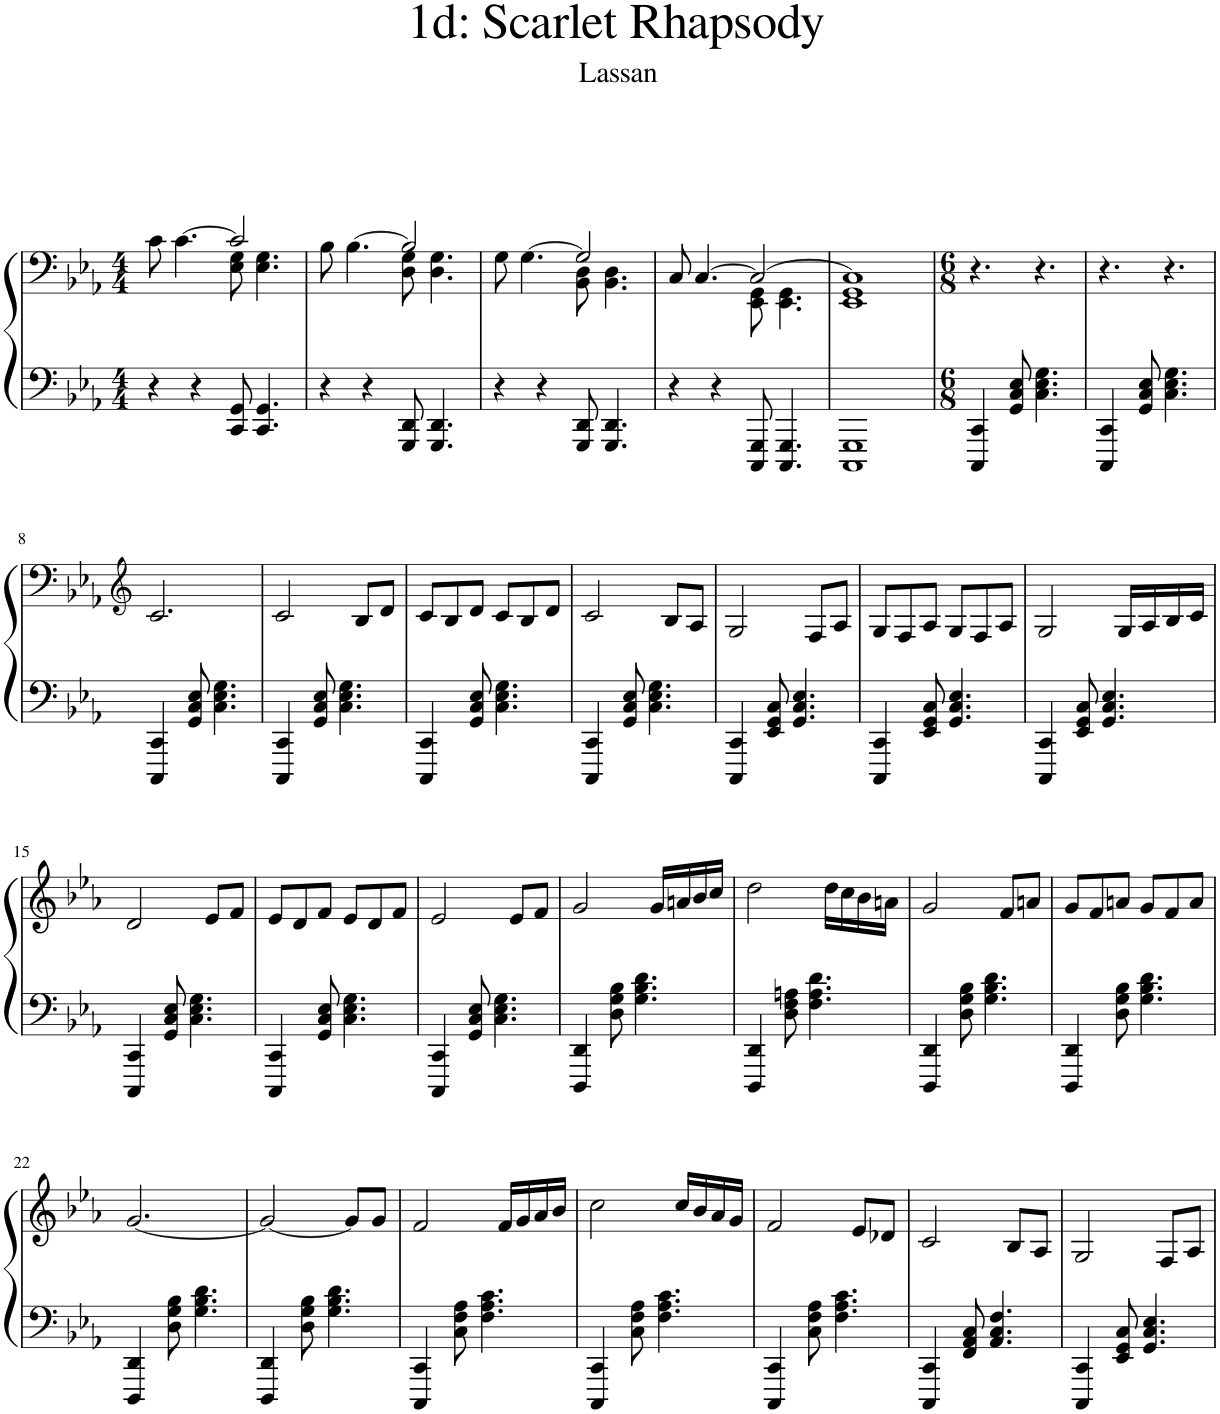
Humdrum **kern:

**kern	**kern
*part2	*part1
*staff2	*staff1
*I"Piano	*I"Piano
*I'Pno	*I'Pno
*clefF4	*clefF4
*k[b-e-a-]	*k[b-e-a-]
*M4/4	*M4/4
=1	=1
*	*^
4r	8c\	2ryy
.	[4.c\	.
4r	.	.
8CC/ 8GG/	2c/]	8E-\ 8G\
4.CC/ 4.GG/	.	4.E-\ 4.G\
=2	=2	=2
4r	8B-\	2ryy
.	[4.B-\	.
4r	.	.
8GGG/ 8DD/	2B-/]	8D\ 8G\
4.GGG/ 4.DD/	.	4.D\ 4.G\
=3	=3	=3
4r	8G\	2ryy
.	[4.G\	.
4r	.	.
8GGG/ 8DD/	2G/]	8BB-\ 8D\
4.GGG/ 4.DD/	.	4.BB-\ 4.D\
=4	=4	=4
4r	8C/	2ryy
.	[4.C/	.
4r	.	.
8CCC/ 8GGG/	2C/_	8EE-\ 8GG\
4.CCC/ 4.GGG/	.	4.EE-\ 4.GG\
=5	=5	=5
1CCC 1GGG	1C]	1EE- 1GG
*	*v	*v
=6	=6
*M6/8	*M6/8
4CCC/ 4CC/	4.r
8GG/ 8C/ 8E-/	.
4.C\ 4.E-\ 4.G\	4.r
=7	=7
4CCC/ 4CC/	4.r
8GG/ 8C/ 8E-/	.
4.C\ 4.E-\ 4.G\	4.r
!!LO:LB:g=z
=8	=8
*	*clefG2
4CCC/ 4CC/	2.c/
8GG/ 8C/ 8E-/	.
4.C\ 4.E-\ 4.G\	.
=9	=9
4CCC/ 4CC/	2c/
8GG/ 8C/ 8E-/	.
4.C\ 4.E-\ 4.G\	.
.	8B-/L
.	8d/J
=10	=10
4CCC/ 4CC/	8c/L
.	8B-/
8GG/ 8C/ 8E-/	8d/J
4.C\ 4.E-\ 4.G\	8c/L
.	8B-/
.	8d/J
=11	=11
4CCC/ 4CC/	2c/
8GG/ 8C/ 8E-/	.
4.C\ 4.E-\ 4.G\	.
.	8B-/L
.	8A-/J
=12	=12
4CCC/ 4CC/	2G/
8EE-/ 8GG/ 8C/	.
4.GG/ 4.C/ 4.E-/	.
.	8F/L
.	8A-/J
=13	=13
4CCC/ 4CC/	8G/L
.	8F/
8EE-/ 8GG/ 8C/	8A-/J
4.GG/ 4.C/ 4.E-/	8G/L
.	8F/
.	8A-/J
=14	=14
4CCC/ 4CC/	2G/
8EE-/ 8GG/ 8C/	.
4.GG/ 4.C/ 4.E-/	.
.	16G/LL
.	16A-/
.	16B-/
.	16c/JJ
!!LO:LB:g=z
=15	=15
4CCC/ 4CC/	2d/
8GG/ 8C/ 8E-/	.
4.C\ 4.E-\ 4.G\	.
.	8e-/L
.	8f/J
=16	=16
4CCC/ 4CC/	8e-/L
.	8d/
8GG/ 8C/ 8E-/	8f/J
4.C\ 4.E-\ 4.G\	8e-/L
.	8d/
.	8f/J
=17	=17
4CCC/ 4CC/	2e-/
8GG/ 8C/ 8E-/	.
4.C\ 4.E-\ 4.G\	.
.	8e-/L
.	8f/J
=18	=18
4DDD/ 4DD/	2g/
8D\ 8G\ 8B-\	.
4.G\ 4.B-\ 4.d\	.
.	16g/LL
.	16an/
.	16b-/
.	16cc/JJ
=19	=19
4DDD/ 4DD/	2dd\
8D\ 8F\ 8An\	.
4.F\ 4.A\ 4.d\	.
.	16dd\LL
.	16cc\
.	16b-\
.	16an\JJ
=20	=20
4DDD/ 4DD/	2g/
8D\ 8G\ 8B-\	.
4.G\ 4.B-\ 4.d\	.
.	8f/L
.	8an/J
=21	=21
4DDD/ 4DD/	8g/L
.	8f/
8D\ 8G\ 8B-\	8an/J
4.G\ 4.B-\ 4.d\	8g/L
.	8f/
.	8a/J
!!LO:LB:g=z
=22	=22
4DDD/ 4DD/	[2.g/
8D\ 8G\ 8B-\	.
4.G\ 4.B-\ 4.d\	.
=23	=23
4DDD/ 4DD/	2g/_
8D\ 8G\ 8B-\	.
4.G\ 4.B-\ 4.d\	.
.	8g/L]
.	8g/J
=24	=24
4CCC/ 4CC/	2f/
8C\ 8F\ 8A-\	.
4.F\ 4.A-\ 4.c\	.
.	16f/LL
.	16g/
.	16a-/
.	16b-/JJ
=25	=25
4CCC/ 4CC/	2cc\
8C\ 8F\ 8A-\	.
4.F\ 4.A-\ 4.c\	.
.	16cc/LL
.	16b-/
.	16a-/
.	16g/JJ
=26	=26
4CCC/ 4CC/	2f/
8C\ 8F\ 8A-\	.
4.F\ 4.A-\ 4.c\	.
.	8e-/L
.	8d-X/J
=27	=27
4CCC/ 4CC/	2c/
8FF/ 8AA-/ 8C/	.
4.AA-/ 4.C/ 4.F/	.
.	8B-/L
.	8A-/J
=28	=28
4CCC/ 4CC/	2G/
8EE-/ 8GG/ 8C/	.
4.GG/ 4.C/ 4.E-/	.
.	8F/L
.	8A-/J
=	=
*-	*-
